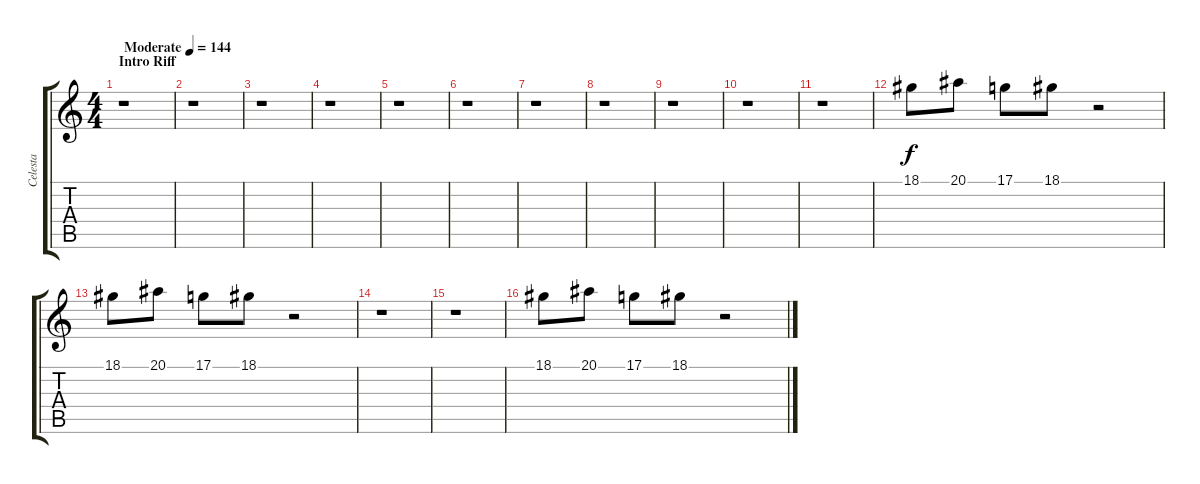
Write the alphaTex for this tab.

\track ("Celesta" "Celesta") {instrument celesta}
\staff {score tabs}
\tuning (D4 A3 F3 C3 G2 D2) {hide}
\ts (4 4)
\section ("" "Intro Riff")
\tempo (144 "Moderate")
\clef g2
\ks c
r.1{dy f instrument celesta} |
r.1 |
r.1 |
r.1 |
r.1 |
r.1 |
r.1 |
r.1 |
r.1 |
r.1 |
r.1 |
18.1.8 20.1.8 17.1.8 18.1.8 r.2 |
18.1.8 20.1.8 17.1.8 18.1.8 r.2 |
r.1 |
r.1 |
18.1.8 20.1.8 17.1.8 18.1.8 r.2
